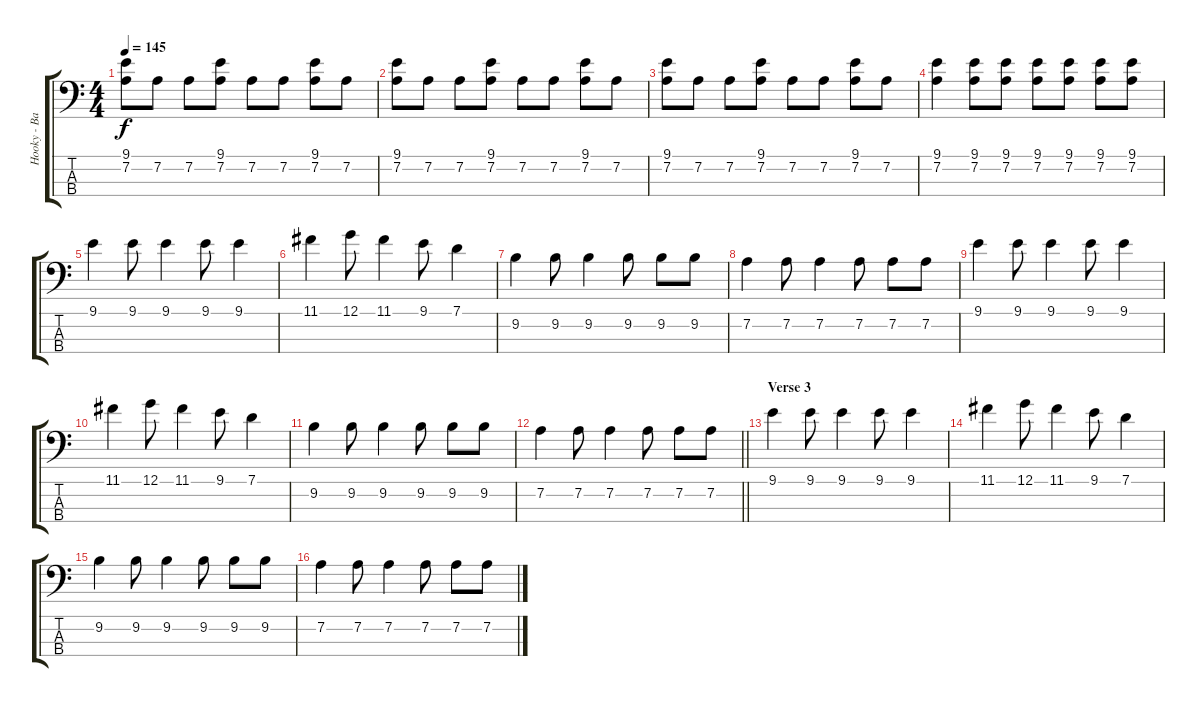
\track ("Hooky - Bass" "Hooky - Ba") {instrument electricbasspick}
\staff {score tabs}
\tuning (G2 D2 A1 E1) {hide}
\ts (4 4)
\tempo 145
\clef f4
\ks c
(9.1 7.2).8{dy f} 7.2.8 7.2.8 (9.1 7.2).8 7.2.8 7.2.8 (9.1 7.2).8 7.2.8 |
(9.1 7.2).8 7.2.8 7.2.8 (9.1 7.2).8 7.2.8 7.2.8 (9.1 7.2).8 7.2.8 |
(9.1 7.2).8 7.2.8 7.2.8 (9.1 7.2).8 7.2.8 7.2.8 (9.1 7.2).8 7.2.8 |
(9.1 7.2).4 (9.1 7.2).8 (9.1 7.2).8 (9.1 7.2).8 (9.1 7.2).8 (9.1 7.2).8 (9.1 7.2).8 |
9.1.4 9.1.8 9.1.4 9.1.8 9.1.4 |
11.1.4 12.1.8 11.1.4 9.1.8 7.1.4 |
9.2.4 9.2.8 9.2.4 9.2.8 9.2.8 9.2.8 |
7.2.4 7.2.8 7.2.4 7.2.8 7.2.8 7.2.8 |
9.1.4 9.1.8 9.1.4 9.1.8 9.1.4 |
11.1.4 12.1.8 11.1.4 9.1.8 7.1.4 |
9.2.4 9.2.8 9.2.4 9.2.8 9.2.8 9.2.8 |
\barLineRight lightlight
7.2.4 7.2.8 7.2.4 7.2.8 7.2.8 7.2.8 |
\section ("" "Verse 3")
9.1.4 9.1.8 9.1.4 9.1.8 9.1.4 |
11.1.4 12.1.8 11.1.4 9.1.8 7.1.4 |
9.2.4 9.2.8 9.2.4 9.2.8 9.2.8 9.2.8 |
7.2.4 7.2.8 7.2.4 7.2.8 7.2.8 7.2.8
